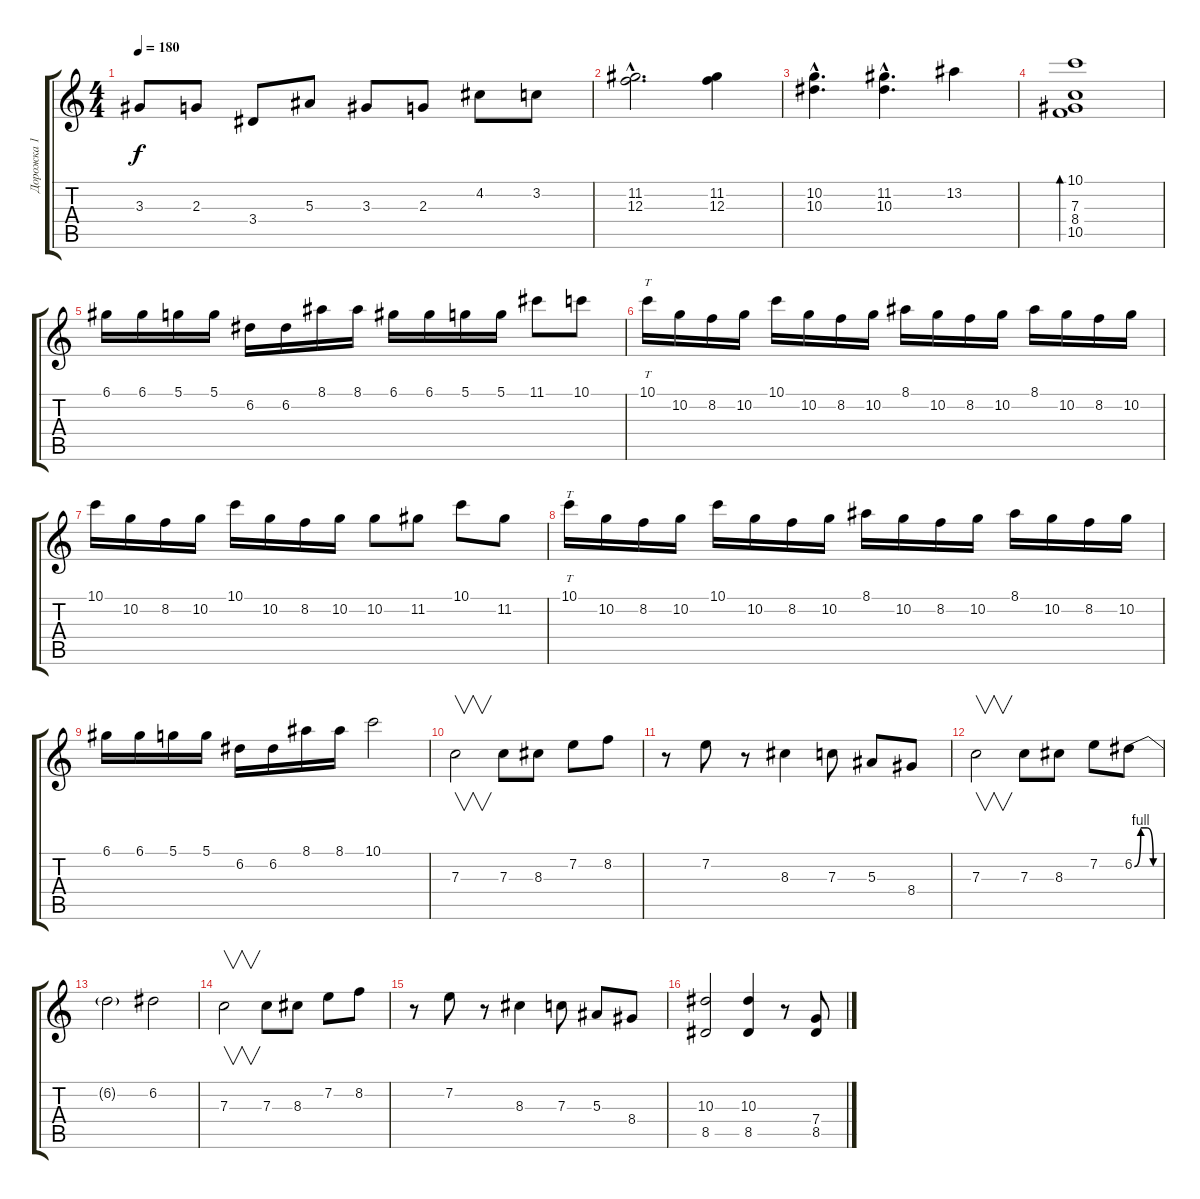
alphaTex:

\track ("Дорожка 1" "Дорожка 1") {instrument distortionguitar}
\staff {score tabs}
\tuning (D4 A3 F3 C3 G2 D2) {hide}
\ts (4 4)
\tempo 180
\clef g2
\ks c
3.3.8{dy f} 2.3.8 3.4.8 5.3.8 3.3.8 2.3.8 4.2.8 3.2.8 |
(11.2{hac} 12.3{hac}).2{d} (11.2 12.3).4 |
(10.2{hac} 10.3{hac}).4{d} (11.2{hac} 10.3{hac}).4{d} 13.2.4 |
(10.1 7.3 8.4 10.5).1{bd 60} |
6.1.16 6.1.16 5.1.16 5.1.16 6.2.16 6.2.16 8.1.16 8.1.16 6.1.16 6.1.16 5.1.16 5.1.16 11.1.8 10.1.8 |
10.1.16{tt} 10.2.16 8.2.16 10.2.16 10.1.16 10.2.16 8.2.16 10.2.16 8.1.16 10.2.16 8.2.16 10.2.16 8.1.16 10.2.16 8.2.16 10.2.16 |
10.1.16 10.2.16 8.2.16 10.2.16 10.1.16 10.2.16 8.2.16 10.2.16 10.2.8 11.2.8 10.1.8 11.2.8 |
10.1.16{tt} 10.2.16 8.2.16 10.2.16 10.1.16 10.2.16 8.2.16 10.2.16 8.1.16 10.2.16 8.2.16 10.2.16 8.1.16 10.2.16 8.2.16 10.2.16 |
6.1.16 6.1.16 5.1.16 5.1.16 6.2.16 6.2.16 8.1.16 8.1.16 10.1.2 |
7.3.2{v} 7.3.8 8.3.8 7.2.8 8.2.8 |
r.8 7.2.8 r.8 8.3.4 7.3.8 5.3.8 8.4.8 |
7.3.2{v} 7.3.8 8.3.8 7.2.8 6.2{be (custom 0 0 15 4 30 4 45 0 60 0)}.8 |
6.2{t}.2 6.2.2 |
7.3.2{v} 7.3.8 8.3.8 7.2.8 8.2.8 |
r.8 7.2.8 r.8 8.3.4 7.3.8 5.3.8 8.4.8 |
(10.3 8.5).2 (10.3 8.5).4 r.8 (7.4 8.5).8
